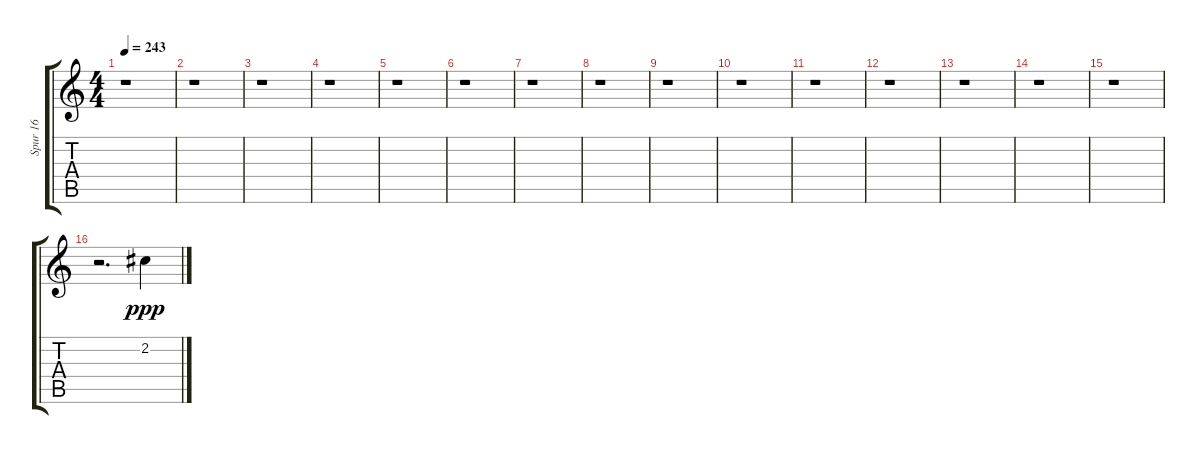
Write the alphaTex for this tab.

\track ("Spur 16" "Spur 16") {instrument acousticguitarsteel}
\staff {score tabs}
\tuning (E4 B3 G3 D3 A2 E2) {hide}
\ts (4 4)
\tempo 243
\clef g2
\ks c
r.1{dy ppp} |
r.1 |
r.1 |
r.1 |
r.1 |
r.1 |
r.1 |
r.1 |
r.1 |
r.1 |
r.1 |
r.1 |
r.1 |
r.1 |
r.1 |
r.2{d} 2.2.4
